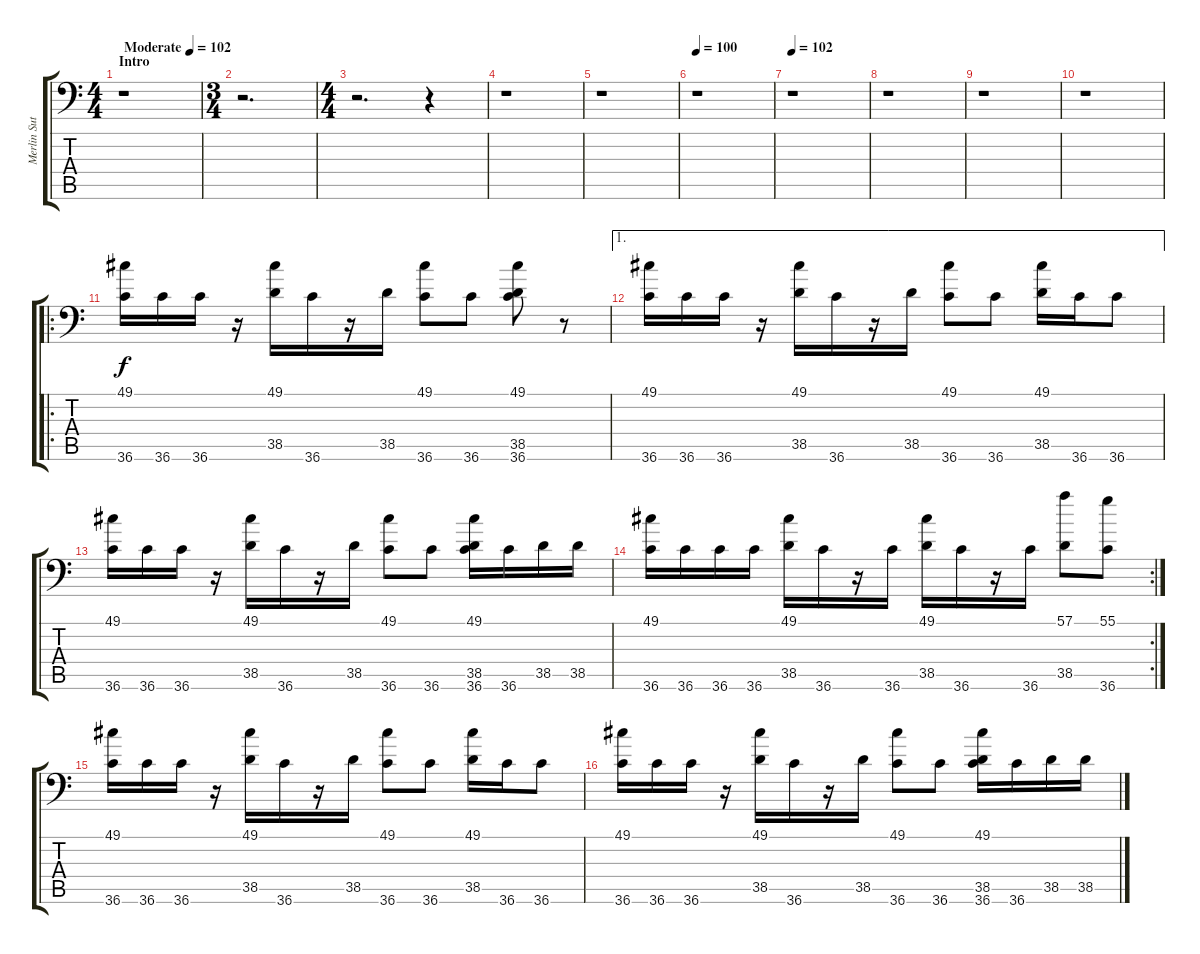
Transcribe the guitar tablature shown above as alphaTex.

\track ("Merlin Sutter" "Merlin Sut") {instrument acousticgrandpiano}
\staff {score tabs}
\tuning (C-1 C-1 C-1 C-1 C-1 C-1) {hide}
\ts (4 4)
\section ("" "Intro")
\tempo (102 "Moderate")
\clef f4
\ks c
r.1{dy f instrument acousticgrandpiano} |
\ts (3 4)
r.2{d} |
\ts (4 4)
r.2{d} r.4 |
r.1 |
r.1 |
\tempo 100
r.1 |
\tempo 102
r.1 |
r.1 |
r.1 |
r.1 |
\ro
(49.1 36.6).16 36.6.16 36.6.16 r.16 (49.1 38.5).16 36.6.16 r.16 38.5.16 (49.1 36.6).8 36.6.8 (49.1 38.5 36.6).8 r.8 |
\ae 1
(49.1 36.6).16 36.6.16 36.6.16 r.16 (49.1 38.5).16 36.6.16 r.16 38.5.16 (49.1 36.6).8 36.6.8 (49.1 38.5).16 36.6.16 36.6.8 |
(49.1 36.6).16 36.6.16 36.6.16 r.16 (49.1 38.5).16 36.6.16 r.16 38.5.16 (49.1 36.6).8 36.6.8 (49.1 38.5 36.6).16 36.6.16 38.5.16 38.5.16 |
\rc 2
(49.1 36.6).16 36.6.16 36.6.16 36.6.16 (49.1 38.5).16 36.6.16 r.16 36.6.16 (49.1 38.5).16 36.6.16 r.16 36.6.16 (57.1 38.5).8 (55.1 36.6).8 |
(49.1 36.6).16 36.6.16 36.6.16 r.16 (49.1 38.5).16 36.6.16 r.16 38.5.16 (49.1 36.6).8 36.6.8 (49.1 38.5).16 36.6.16 36.6.8 |
(49.1 36.6).16 36.6.16 36.6.16 r.16 (49.1 38.5).16 36.6.16 r.16 38.5.16 (49.1 36.6).8 36.6.8 (49.1 38.5 36.6).16 36.6.16 38.5.16 38.5.16
